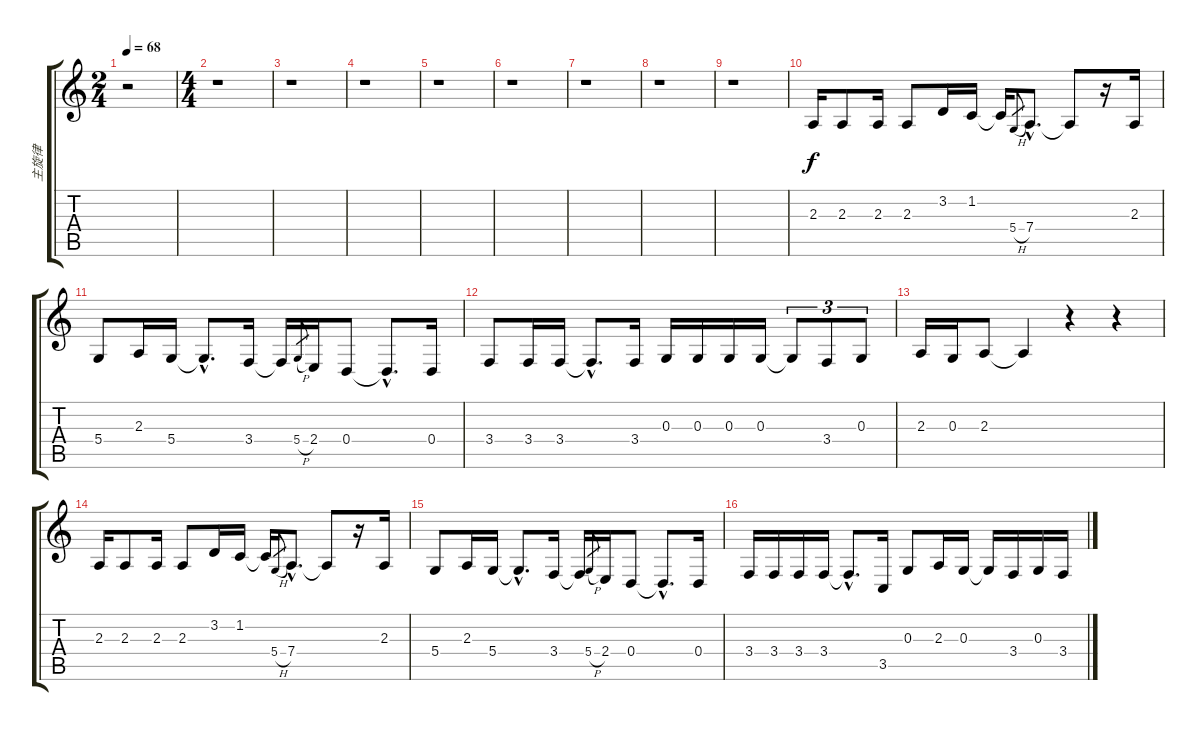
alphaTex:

\track ("主旋律" "主旋律") {instrument tenorsax}
\staff {score tabs}
\tuning (E4 B3 G3 D3 A2 E2) {hide}
\ts (2 4)
\tempo 68
\clef g2
\ks c
r.2{dy f instrument tenorsax} |
\ts (4 4)
r.1 |
r.1 |
r.1 |
r.1 |
r.1 |
r.1 |
r.1 |
r.1 |
2.3.16 2.3.8 2.3.16 2.3.8 3.2.16 1.2.16 1.2{t}.16 5.4{h}.8{gr} 7.4{hac}.8{d} 7.4{t}.8 r.16 2.3.16 |
5.4.8 2.3.16 5.4.16 5.4{hac t}.8{d} 3.4.16 3.4{t}.16 5.4{h}.8{gr} 2.4.16 0.4.8 0.4{hac t}.8{d} 0.4.16 |
3.4.8 3.4.16 3.4.16 3.4{hac t}.8{d} 3.4.16 0.3.16 0.3.16 0.3.16 0.3.16 0.3{t}.8{tu (3 2)} 3.4.8{tu (3 2)} 0.3.8{tu (3 2)} |
2.3.16 0.3.16 2.3.8 2.3{t}.4 r.4 r.4 |
2.3.16 2.3.8 2.3.16 2.3.8 3.2.16 1.2.16 1.2{t}.16 5.4{h}.8{gr} 7.4{hac}.8{d} 7.4{t}.8 r.16 2.3.16 |
5.4.8 2.3.16 5.4.16 5.4{hac t}.8{d} 3.4.16 3.4{t}.16 5.4{h}.8{gr} 2.4.16 0.4.8 0.4{hac t}.8{d} 0.4.16 |
3.4.16 3.4.16 3.4.16 3.4.16 3.4{hac t}.8{d} 3.5.16 0.3.8 2.3.16 0.3.16 0.3{t}.16 3.4.16 0.3.16 3.4.16
